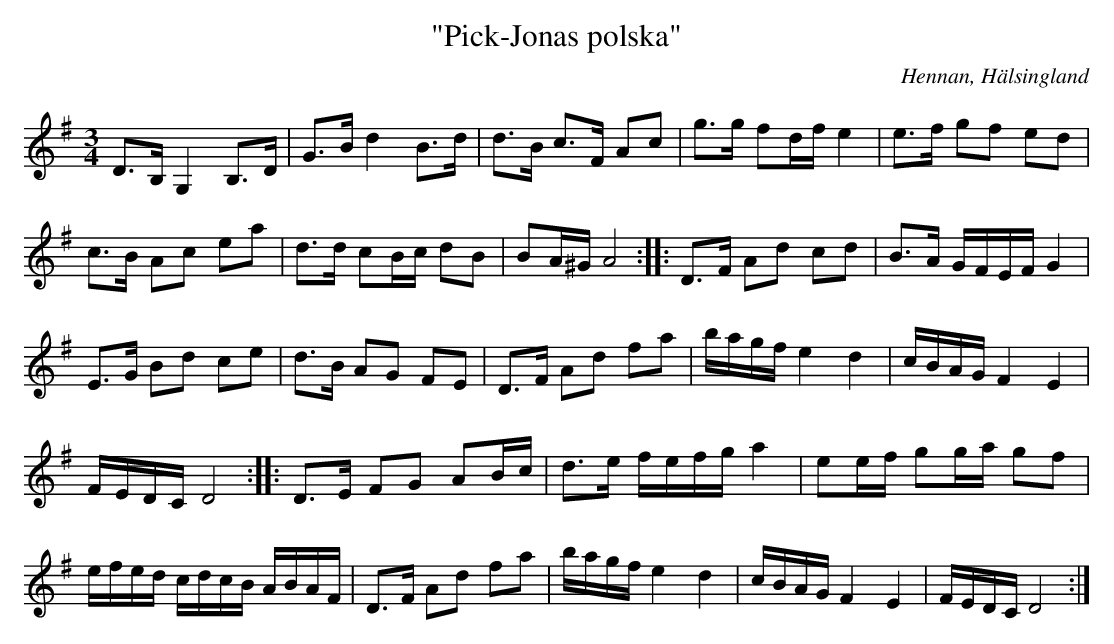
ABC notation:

X:1
T: "Pick-Jonas polska"
O: Hennan, Hälsingland
M: 3/4
L: 1/8
K: G
D>B, G,2 B,>D | G>B d2 B>d | d>B c>F Ac| g>g fd/f/ e2 | e>f gf ed |
c>B Ac ea | d>d cB/c/ dB | BA/^G/ A4 :: D>F Ad cd | B>A G/F/E/F/ G2 |
E>G Bd ce | d>B AG FE | D>F Ad fa | b/a/g/f/ e2 d2 | c/B/A/G/ F2 E2 |
F/E/D/C/ D4 :: D>E FG AB/c/ | d>e f/e/f/g/ a2 | ee/f/ gg/a/ gf |
e/f/e/d/ c/d/c/B/ A/B/A/F/ | D>F Ad fa | b/a/g/f/ e2 d2 | c/B/A/G/ F2 E2 | F/E/D/C/ D4 :|]
